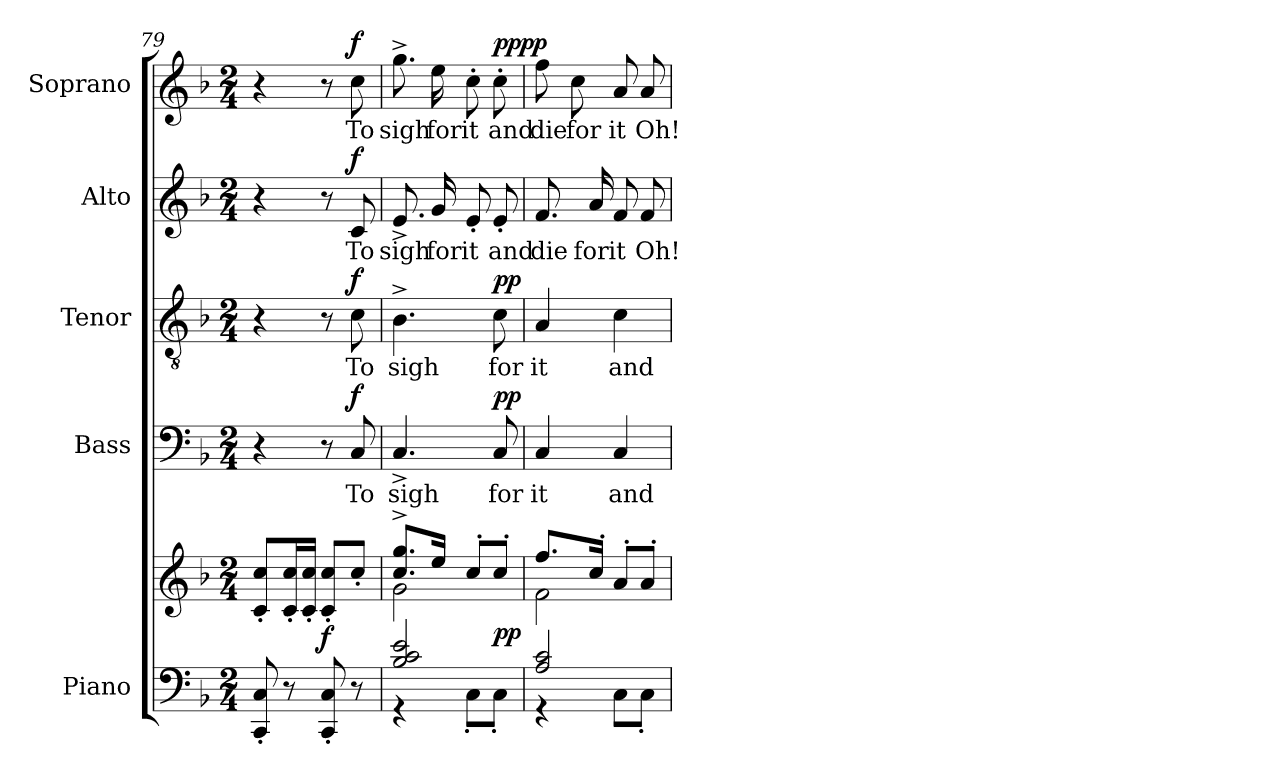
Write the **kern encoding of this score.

**kern	**kern	**dynam	**kern	**text	**dynam	**kern	**text	**dynam	**kern	**text	**dynam	**kern	**text	**dynam
*part5	*part5	*part5	*part4	*part4	*part4	*part3	*part3	*part3	*part2	*part2	*part2	*part1	*part1	*part1
*staff6	*staff5	*staff5/6	*staff4	*staff4	*staff4	*staff3	*staff3	*staff3	*staff2	*staff2	*staff2	*staff1	*staff1	*staff1
*I"Piano	*	*	*I"Bass	*	*	*I"Tenor	*	*	*I"Alto	*	*	*I"Soprano	*	*
*I'Pno.	*	*	*I'B.	*	*	*I'T.	*	*	*I'A.	*	*	*I'S.	*	*
*clefF4	*clefG2	*	*clefF4	*	*	*clefGv2	*	*	*clefG2	*	*	*clefG2	*	*
*	*	*	*	*	*	*ITrd7c12	*	*	*	*	*	*	*	*
*k[b-]	*k[b-]	*	*k[b-]	*	*	*k[b-]	*	*	*k[b-]	*	*	*k[b-]	*	*
*F:	*F:	*	*F:	*	*	*F:	*	*	*F:	*	*	*F:	*	*
*M2/4	*M2/4	*	*M2/4	*	*	*M2/4	*	*	*M2/4	*	*	*M2/4	*	*
=79	=79	=79	=79	=79	=79	=79	=79	=79	=79	=79	=79	=79	=79	=79
8CCi/' 8Ci'	8ci/' 8cci'L	.	4r	.	.	4r	.	.	4r	.	.	4r	.	.
8r	16ci/' 16cci'L	.	.	.	.	.	.	.	.	.	.	.	.	.
.	16ci/' 16cci'JJ	.	.	.	.	.	.	.	.	.	.	.	.	.
8CCi/' 8Ci'	8ci/' 8cci'L	f	8r	.	.	8r	.	.	8r	.	.	8r	.	.
!	!	!	!	!LO:LY:b:color=#000000	!	!	!	!	!	!	!	!	!	!
!	!	!	!	!	!	!	!LO:LY:b:color=#000000	!	!	!	!	!	!	!
!	!	!	!	!	!	!	!	!	!	!LO:LY:b:color=#000000	!	!	!	!
!	!	!	!	!	!	!	!	!	!	!	!	!	!LO:LY:b:color=#000000	!
8r	8cc'i/J	.	8Ci/	To	f	8Ci\	To	f	8ci/	To	f	8cci\	To	f
!!LO:LB:g=z
=80	=80	=80	=80	=80	=80	=80	=80	=80	=80	=80	=80	=80	=80	=80
*^	*^	*	*	*	*	*	*	*	*	*	*	*	*	*
!	!	!	!	!	!	!LO:LY:b:color=#000000	!	!	!	!	!	!	!	!	!	!
!	!	!	!	!	!	!	!	!	!LO:LY:b:color=#000000	!	!	!	!	!	!	!
!	!	!	!	!	!	!	!	!	!	!	!	!LO:LY:b:color=#000000	!	!	!	!
!	!	!	!	!	!	!	!	!	!	!	!	!	!	!	!LO:LY:b:color=#000000	!
2B-i/ 2ci 2ei	4r	8.cci/^ 8.ggi^L	2gi\	.	4.C^i/	sigh	.	4.BB-^i\	sigh	.	8.e^i/	sigh	.	8.gg^i\	sigh	.
!	!	!	!	!	!	!	!	!	!	!	!	!LO:LY:b:color=#000000	!	!	!	!
!	!	!	!	!	!	!	!	!	!	!	!	!	!	!	!LO:LY:b:color=#000000	!
.	.	16eei/Jk	.	.	.	.	.	.	.	.	16gi/	for	.	16eei\	for	.
!	!	!	!	!	!	!	!	!	!	!	!	!LO:LY:b:color=#000000	!	!	!	!
!	!	!	!	!	!	!	!	!	!	!	!	!	!	!	!LO:LY:b:color=#000000	!
.	8C'i\L	8cc'i/L	.	.	.	.	.	.	.	.	8e'i/	it	.	8cc'i\	it	.
!	!	!	!	!	!	!LO:LY:b:color=#000000	!	!	!	!	!	!	!	!	!	!
!	!	!	!	!	!	!	!	!	!LO:LY:b:color=#000000	!	!	!	!	!	!	!
!	!	!	!	!	!	!	!	!	!	!	!	!LO:LY:b:color=#000000	!	!	!	!
!	!	!	!	!	!	!	!	!	!	!	!	!	!	!	!LO:LY:b:color=#000000	!
.	8C'i\J	8cc'i/J	.	pp	8Ci/	for	pp	8Ci\	for	pp	8e'i/	and	.	8cc'i\	and	pp pp
=81	=81	=81	=81	=81	=81	=81	=81	=81	=81	=81	=81	=81	=81	=81	=81	=81
!	!	!	!	!	!	!LO:LY:b:color=#000000	!	!	!	!	!	!	!	!	!	!
!	!	!	!	!	!	!	!	!	!LO:LY:b:color=#000000	!	!	!	!	!	!	!
!	!	!	!	!	!	!	!	!	!	!	!	!LO:LY:b:color=#000000	!	!	!	!
!	!	!	!	!	!	!	!	!	!	!	!	!	!	!	!LO:LY:b:color=#000000	!
2Ai/ 2ci	4r	8.ffi/L	2fi\	.	4Ci/	it	.	4AAi/	it	.	8.fi/	die	.	8ffi\	die	.
!	!	!	!	!	!	!	!	!	!	!	!	!	!	!	!LO:LY:b:color=#000000	!
.	.	.	.	.	.	.	.	.	.	.	.	.	.	8cci\	for	.
!	!	!	!	!	!	!	!	!	!	!	!	!LO:LY:b:color=#000000	!	!	!	!
.	.	16cc'i/Jk	.	.	.	.	.	.	.	.	16ai/	for	.	.	.	.
!	!	!	!	!	!	!LO:LY:b:color=#000000	!	!	!	!	!	!	!	!	!	!
!	!	!	!	!	!	!	!	!	!LO:LY:b:color=#000000	!	!	!	!	!	!	!
!	!	!	!	!	!	!	!	!	!	!	!	!LO:LY:b:color=#000000	!	!	!	!
!	!	!	!	!	!	!	!	!	!	!	!	!	!	!	!LO:LY:b:color=#000000	!
.	8Ci\L	8a'i/L	.	.	4Ci/	and	.	4Ci\	and	.	8fi/	it	.	8ai/	it	.
!	!	!	!	!	!	!	!	!	!	!	!	!LO:LY:b:color=#000000	!	!	!	!
!	!	!	!	!	!	!	!	!	!	!	!	!	!	!	!LO:LY:b:color=#000000	!
.	8C'i\J	8a'i/J	.	.	.	.	.	.	.	.	8fi/	Oh!	.	8ai/	Oh!	.
*v	*v	*	*	*	*	*	*	*	*	*	*	*	*	*	*	*
*	*v	*v	*	*	*	*	*	*	*	*	*	*	*	*	*
=	=	=	=	=	=	=	=	=	=	=	=	=	=	=
*-	*-	*-	*-	*-	*-	*-	*-	*-	*-	*-	*-	*-	*-	*-
